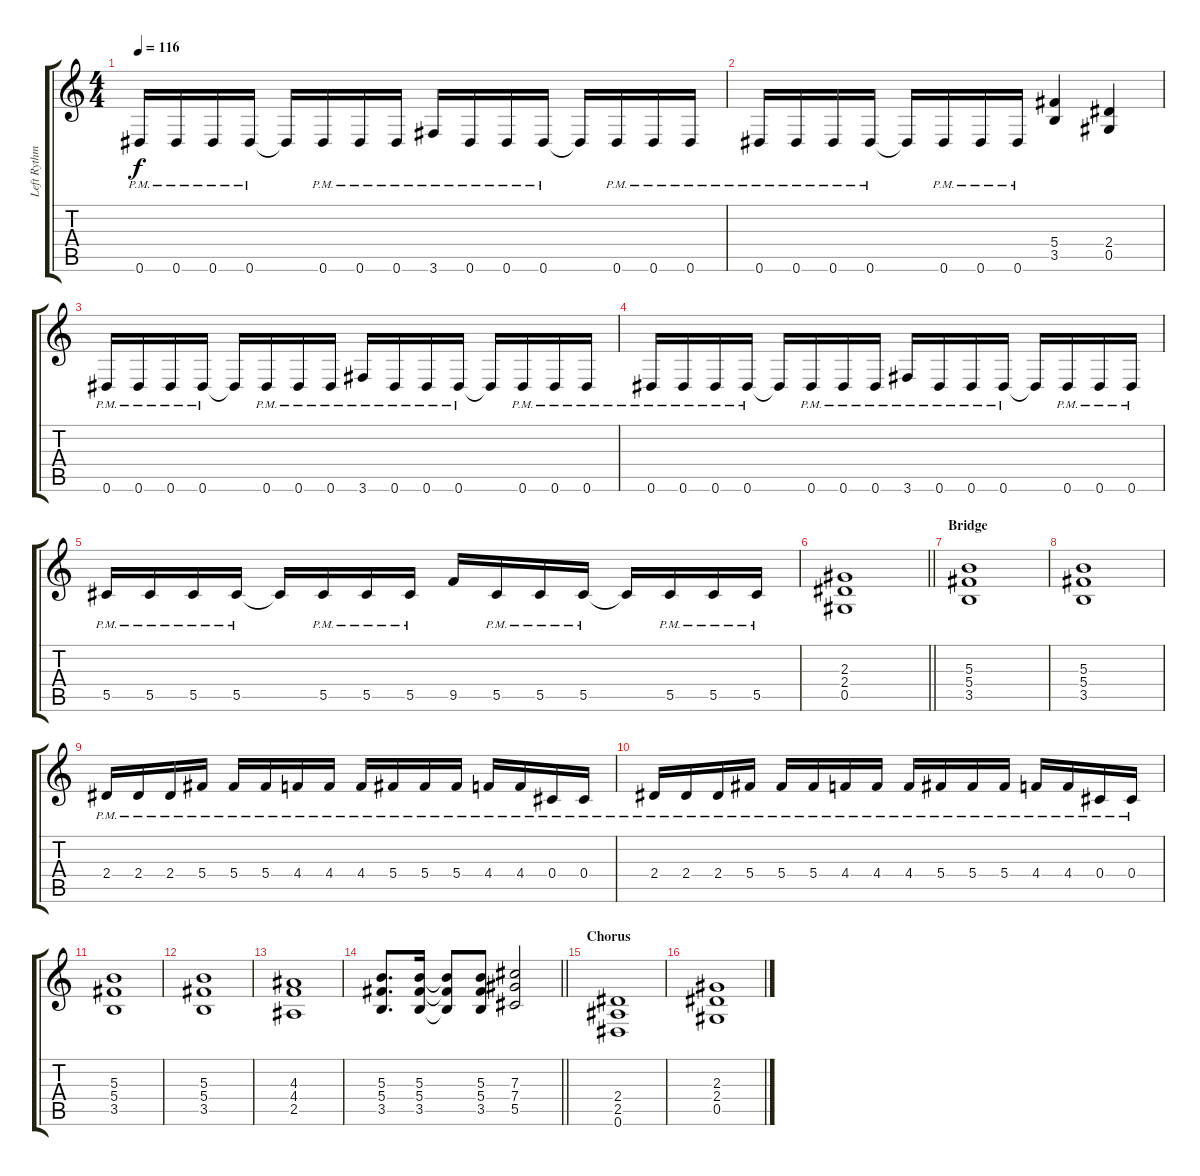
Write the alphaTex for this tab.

\track ("Left Rythm" "Left Rythm") {instrument distortionguitar}
\staff {score tabs}
\tuning (Eb4 Bb3 Gb3 Db3 Ab2 Eb2) {hide}
\ts (4 4)
\tempo 116
\clef g2
\ks c
0.6{pm}.16{dy f} 0.6{pm}.16 0.6{pm}.16 0.6{pm}.16 0.6{t}.16 0.6{pm}.16 0.6{pm}.16 0.6{pm}.16 3.6{pm}.16 0.6{pm}.16 0.6{pm}.16 0.6{pm}.16 0.6{t}.16 0.6{pm}.16 0.6{pm}.16 0.6{pm}.16 |
0.6{pm}.16 0.6{pm}.16 0.6{pm}.16 0.6{pm}.16 0.6{t}.16 0.6{pm}.16 0.6{pm}.16 0.6{pm}.16 (5.4 3.5).4 (2.4 0.5).4 |
0.6{pm}.16 0.6{pm}.16 0.6{pm}.16 0.6{pm}.16 0.6{t}.16 0.6{pm}.16 0.6{pm}.16 0.6{pm}.16 3.6{pm}.16 0.6{pm}.16 0.6{pm}.16 0.6{pm}.16 0.6{t}.16 0.6{pm}.16 0.6{pm}.16 0.6{pm}.16 |
0.6{pm}.16 0.6{pm}.16 0.6{pm}.16 0.6{pm}.16 0.6{t}.16 0.6{pm}.16 0.6{pm}.16 0.6{pm}.16 3.6{pm}.16 0.6{pm}.16 0.6{pm}.16 0.6{pm}.16 0.6{t}.16 0.6{pm}.16 0.6{pm}.16 0.6{pm}.16 |
5.5{pm}.16 5.5{pm}.16 5.5{pm}.16 5.5{pm}.16 5.5{t}.16 5.5{pm}.16 5.5{pm}.16 5.5{pm}.16 9.5.16 5.5{pm}.16 5.5{pm}.16 5.5{pm}.16 5.5{t}.16 5.5{pm}.16 5.5{pm}.16 5.5{pm}.16 |
\barLineRight lightlight
(2.3 2.4 0.5).1 |
\section ("" "Bridge")
(5.3 5.4 3.5).1 |
(5.3 5.4 3.5).1 |
2.4{pm}.16 2.4{pm}.16 2.4{pm}.16 5.4{pm}.16 5.4{pm}.16 5.4{pm}.16 4.4{pm}.16 4.4{pm}.16 4.4{pm}.16 5.4{pm}.16 5.4{pm}.16 5.4{pm}.16 4.4{pm}.16 4.4{pm}.16 0.4{pm}.16 0.4{pm}.16 |
2.4{pm}.16 2.4{pm}.16 2.4{pm}.16 5.4{pm}.16 5.4{pm}.16 5.4{pm}.16 4.4{pm}.16 4.4{pm}.16 4.4{pm}.16 5.4{pm}.16 5.4{pm}.16 5.4{pm}.16 4.4{pm}.16 4.4{pm}.16 0.4{pm}.16 0.4{pm}.16 |
(5.3 5.4 3.5).1 |
(5.3 5.4 3.5).1 |
(4.3 4.4 2.5).1 |
\barLineRight lightlight
(5.3 5.4 3.5).8{d} (5.3 5.4 3.5).16 (5.3{t} 5.4{t} 3.5{t}).8 (5.3 5.4 3.5).8 (7.3 7.4 5.5).2 |
\section ("" "Chorus")
(2.4 2.5 0.6).1 |
(2.3 2.4 0.5).1
